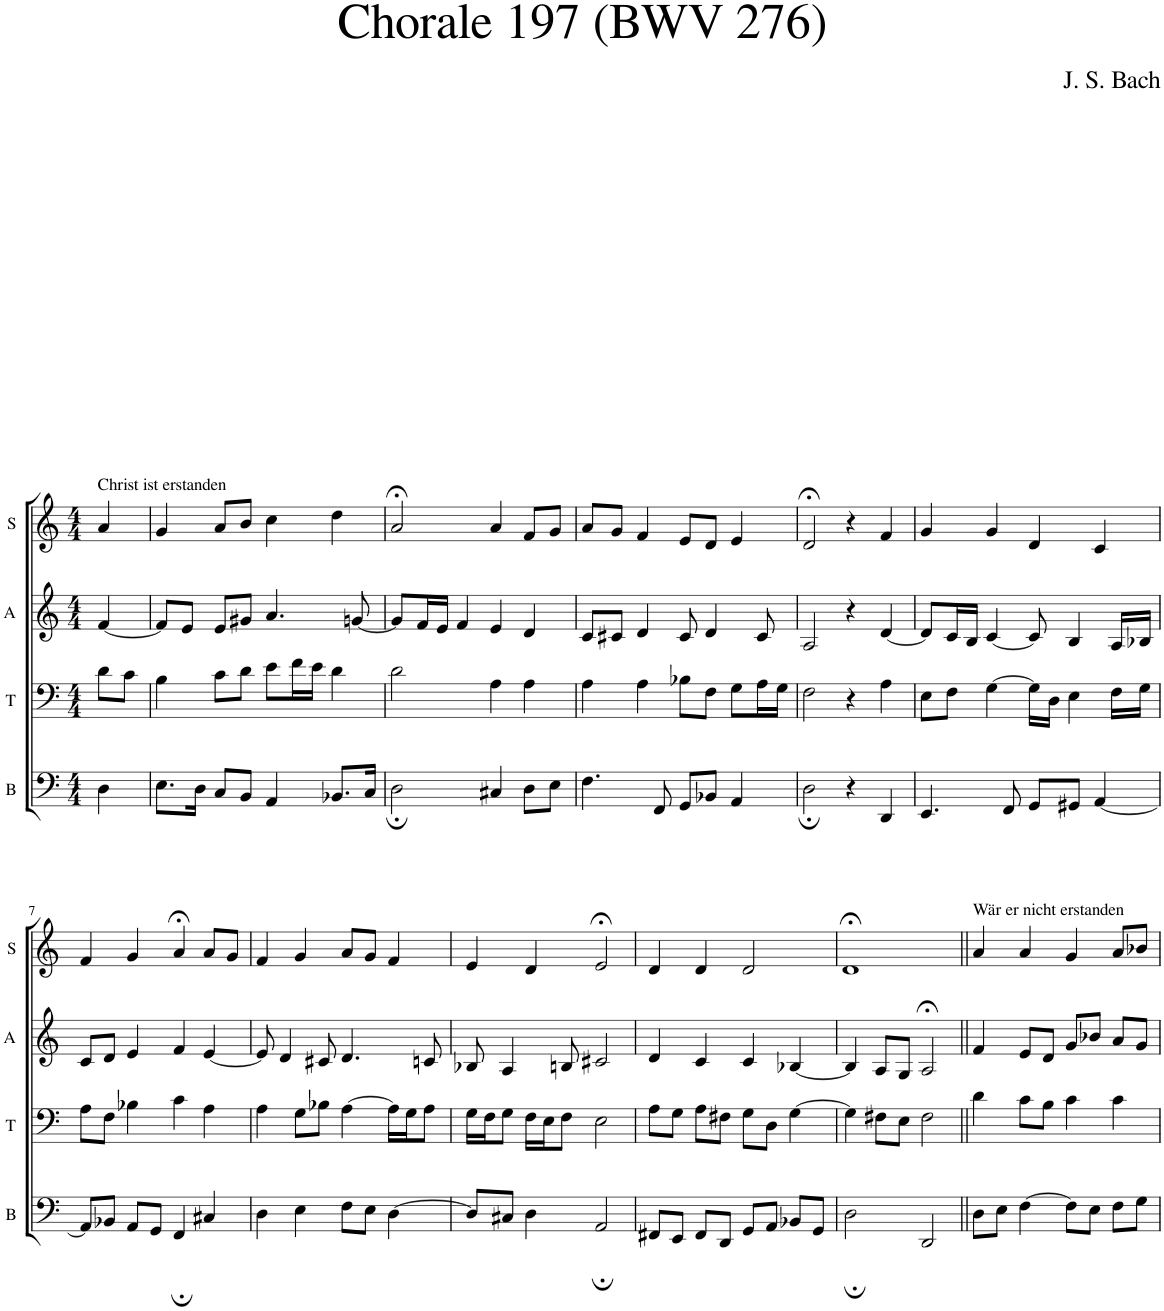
**kern	**kern	**kern	**kern
*part4	*part3	*part2	*part1
*staff4	*staff3	*staff2	*staff1
*I"B	*I"T	*I"A	*I"S
*I'B	*I'T	*I'A	*I'S
*clefF4	*clefF4	*clefG2	*clefG2
*k[]	*k[]	*k[]	*k[]
*M4/4	*M4/4	*M4/4	*M4/4
=1	=1	=1	=1
!	!	!	!LO:TX:a:t=Christ ist erstanden
4D\	8d\L	[4f/	4a/
.	8c\J	.	.
=2	=2	=2	=2
8.E\L	4B\	8f/L]	4g/
.	.	8e/J	.
16D\Jk	.	.	.
8C/L	8c\L	8e/L	8a/L
8BB/J	8d\J	8g#X/J	8b/J
4AA/	8e\L	4.a/	4cc\
.	16f\L	.	.
.	16e\JJ	.	.
8.BB-X/L	4d\	.	4dd\
.	.	[8gn/	.
16C/Jk	.	.	.
=3	=3	=3	=3
2D;\	2d\	8g/L]	2a;</
.	.	16f/L	.
.	.	16e/JJ	.
.	.	4f/	.
4C#X/	4A\	4e/	4a/
8D\L	4A\	4d/	8f/L
8E\J	.	.	8g/J
=4	=4	=4	=4
4.F\	4A\	8c/L	8a/L
.	.	8c#X/J	8g/J
.	4A\	4d/	4f/
8FF/	.	.	.
8GG/L	8B-X\L	8c#/	8e/L
8BB-X/J	8F\J	4d/	8d/J
4AA/	8G\L	.	4e/
.	16A\L	8c#/	.
.	16G\JJ	.	.
=5	=5	=5	=5
2D;\	2F\	2A/	2d;</
4r	4r	4r	4r
4DD/	4A\	[4d/	4f/
=6	=6	=6	=6
4.EE/	8E\L	8d/L]	4g/
.	8F\J	16c/L	.
.	.	16B/JJ	.
.	[4G\	[4c/	4g/
8FF/	.	.	.
8GG/L	16G\LL]	8c/]	4d/
.	16D\JJ	.	.
8GG#X/J	4E\	4B/	.
[4AA/	.	.	4c/
.	16F\LL	16A/LL	.
.	16G\JJ	16B-X/JJ	.
!!LO:LB:g=z
=7	=7	=7	=7
8AA/L]	8A\L	8c/L	4f/
8BB-X/J	8F\J	8d/J	.
8AA/L	4B-X\	4e/	4g/
8GG/J	.	.	.
4FF;/	4c\	4f/	4a;</
4C#X/	4A\	[4e/	8a/L
.	.	.	8g/J
=8	=8	=8	=8
4D\	4A\	8e/]	4f/
.	.	4d/	.
4E\	8G\L	.	4g/
.	8B-X\J	8c#X/	.
8F\L	[4A\	4.d/	8a/L
8E\J	.	.	8g/J
[4D\	16A\LL]	.	4f/
.	16G\J	.	.
.	8A\J	8cn/	.
=9	=9	=9	=9
8D/L]	16G\LL	8B-X/	4e/
.	16F\J	.	.
8C#X/J	8G\J	4A/	.
4D\	16F\LL	.	4d/
.	16E\J	.	.
.	8F\J	8Bn/	.
2AA;/	2E\	2c#X/	2e;</
=10	=10	=10	=10
8FF#X/L	8A\L	4d/	4d/
8EE/J	8G\J	.	.
8FF#/L	8A\L	4c/	4d/
8DD/J	8F#X\J	.	.
8GG/L	8G\L	4c/	2d/
8AA/J	8D\J	.	.
8BB-X/L	[4G\	[4B-X/	.
8GG/J	.	.	.
=11	=11	=11	=11
2D;\	4G\]	4B-/]	1d;<
.	8F#X\L	8A/L	.
.	8E\J	8G/J	.
2DD/	2F#\	2A;</	.
=12||	=12||	=12||	=12||
!	!	!	!LO:TX:a:t=Wär er nicht erstanden
8D\L	4d\	4f/	4a/
8E\J	.	.	.
[4F\	8c\L	8e/L	4a/
.	8B\J	8d/J	.
8F\L]	4c\	8g/L	4g/
8E\J	.	8b-X/J	.
8F\L	4c\	8a/L	8a/L
8G\J	.	8g/J	8b-X/J
=	=	=	=
*-	*-	*-	*-
